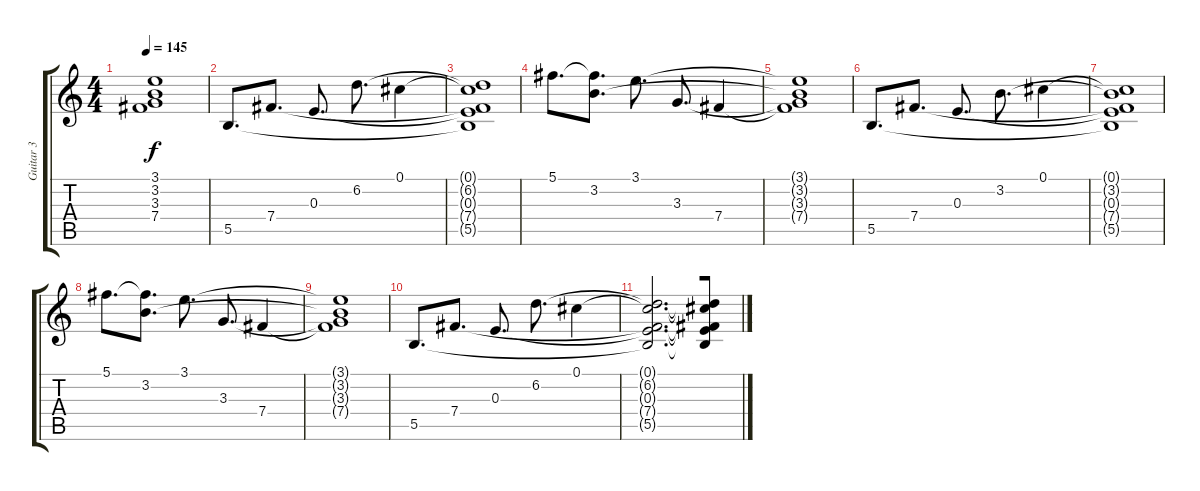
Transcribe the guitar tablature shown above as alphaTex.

\track ("Guitar 3" "Guitar 3") {instrument overdrivenguitar}
\staff {score tabs}
\tuning (Db4 Ab3 E3 B2 Gb2 B1) {hide}
\ts (4 4)
\tempo 145
\clef g2
\ks c
(3.1{t} 3.2{t} 3.3{t} 7.4{t}).1{dy f} |
5.5.8{d} 7.4.8{d} 0.3.8{d} 6.2.8{d} 0.1.4 |
(0.1{t} 6.2{t} 0.3{t} 7.4{t} 5.5{t}).1 |
5.1.8{d} (5.1{t} 3.2).8{d} 3.1.8{d} 3.3.8{d} 7.4.4 |
(3.1{t} 3.2{t} 3.3{t} 7.4{t}).1 |
5.5.8{d} 7.4.8{d} 0.3.8{d} 3.2.8{d} 0.1.4 |
(0.1{t} 3.2{t} 0.3{t} 7.4{t} 5.5{t}).1 |
5.1.8{d} (5.1{t} 3.2).8{d} 3.1.8{d} 3.3.8{d} 7.4.4 |
(3.1{t} 3.2{t} 3.3{t} 7.4{t}).1 |
5.5.8{d} 7.4.8{d} 0.3.8{d} 6.2.8{d} 0.1.4 |
(0.1{t} 6.2{t} 0.3{t} 7.4{t} 5.5{t}).2{d beam merge} (0.1{t} 6.2{t} 0.3{t} 7.4{t} 5.5{t}).8
